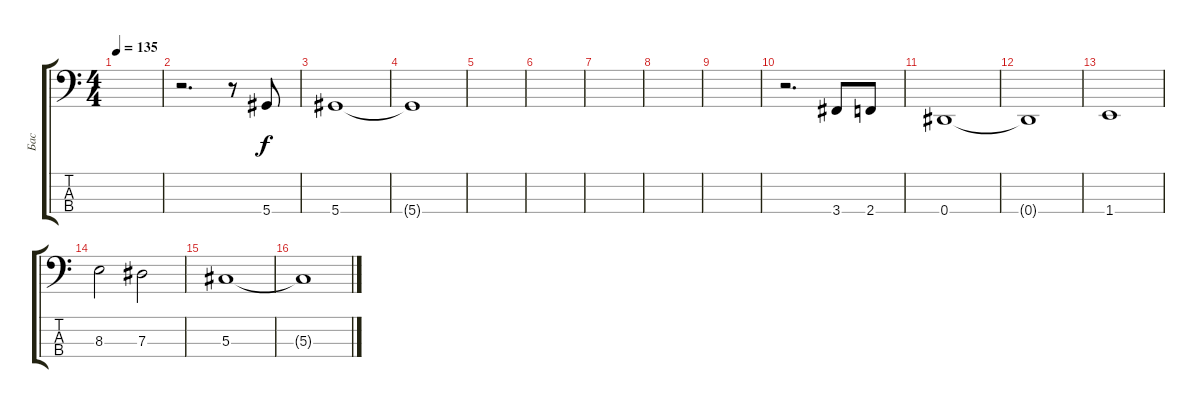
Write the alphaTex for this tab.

\track ("Бас" "Бас") {instrument electricbassfinger}
\staff {score tabs}
\tuning (Gb2 Db2 Ab1 Eb1) {hide}
\ts (4 4)
\tempo 135
\clef f4
\ks c
|
r.2{d} r.8 5.4.8 |
5.4.1 |
5.4{t}.1 |
|
|
|
|
|
r.2{d} 3.4.8 2.4.8 |
0.4.1 |
0.4{t}.1 |
1.4.1 |
8.3.2 7.3.2 |
5.3.1 |
5.3{t}.1
